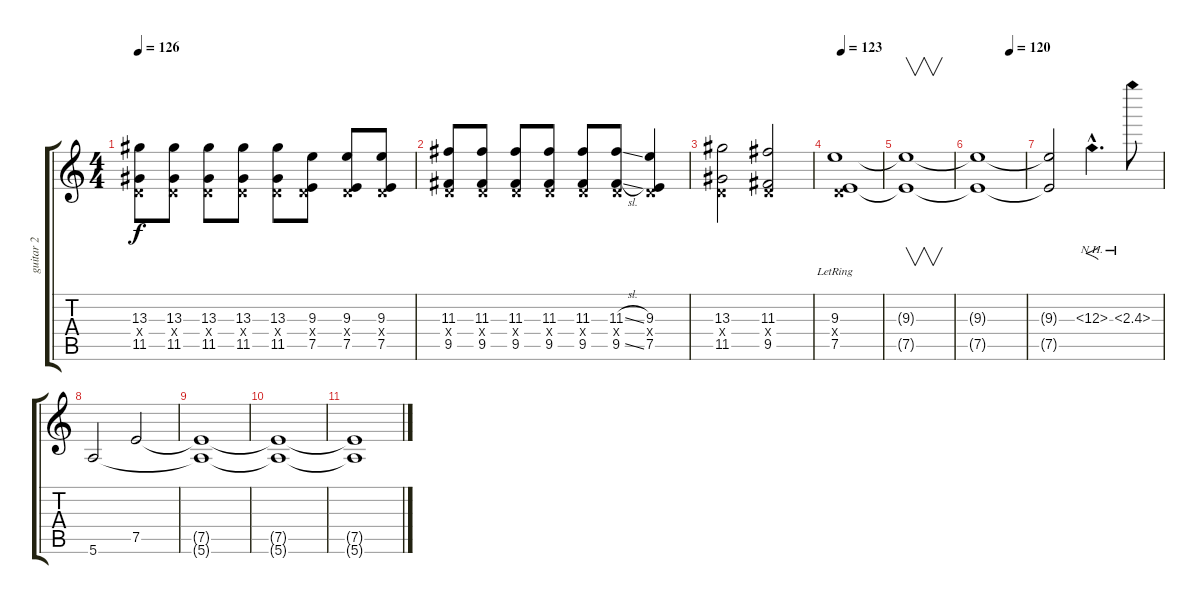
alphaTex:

\track (" guitar 2 (Frank Iero)" " guitar 2 ") {instrument overdrivenguitar}
\staff {score tabs}
\tuning (E4 B3 G3 D3 A2 E2) {hide}
\ts (4 4)
\tempo 126
\clef g2
\ks c
(13.3 0.4{x} 11.5).8{dy f} (13.3 0.4{x} 11.5).8 (13.3 0.4{x} 11.5).8 (13.3 0.4{x} 11.5).8 (13.3 0.4{x} 11.5).8 (9.3 0.4{x} 7.5).8 (9.3 0.4{x} 7.5).8 (9.3 0.4{x} 7.5).8 |
(11.3 0.4{x} 9.5).8 (11.3 0.4{x} 9.5).8 (11.3 0.4{x} 9.5).8 (11.3 0.4{x} 9.5).8 (11.3 0.4{x} 9.5).8 (11.3{sl} 0.4{x} 9.5{sl}).8 (9.3 0.4{x} 7.5).4 |
(13.3 0.4{x} 11.5).2 (11.3 0.4{x} 9.5).2 |
\tempo 123
(9.3{lr} 0.4{x} 7.5{lr}).1{volume 4} |
(9.3{t} 7.5{t}).1{v balance 11} |
\tempo (120 0.6875)
(9.3{t} 7.5{t}).1{balance 4} |
(9.3{t} 7.5{t}).2{balance 4} 1.3{nh hac}.4{f d volume 11} 2.3{nh}.8{volume 11} |
5.6.2{volume 0} 7.5.2 |
(7.5{t} 5.6{t}).1 |
(7.5{t} 5.6{t}).1 |
(7.5{t} 5.6{t}).1
